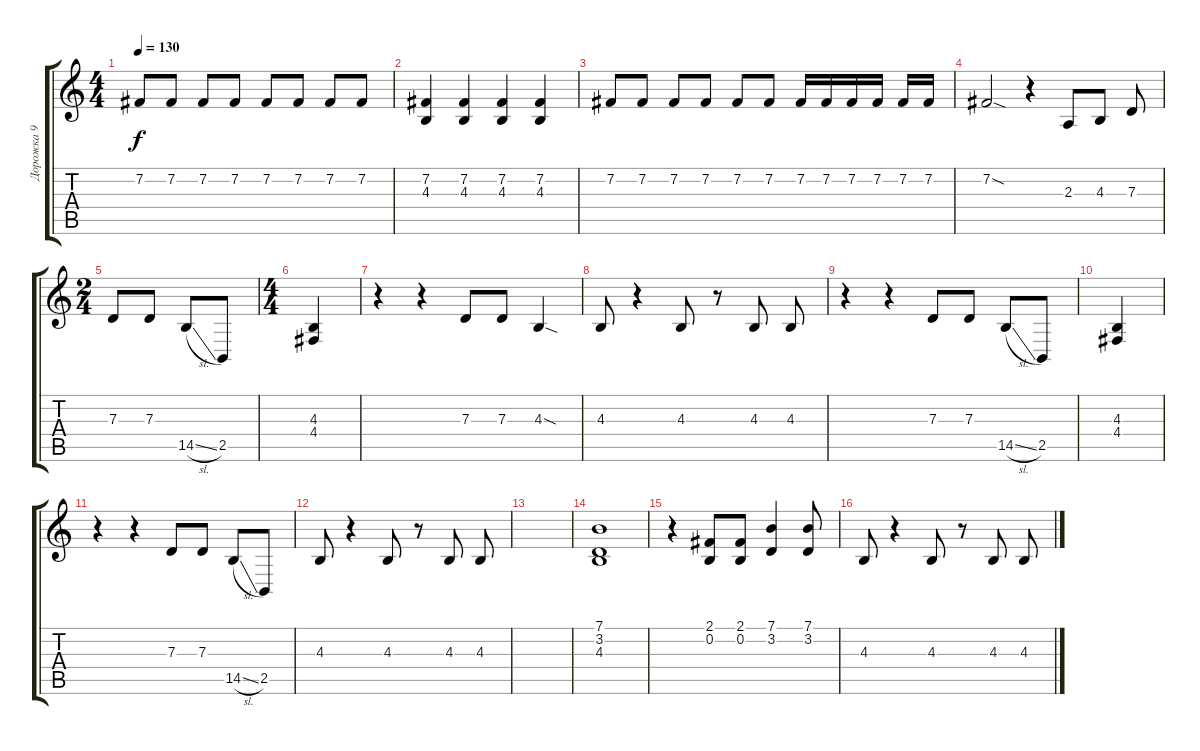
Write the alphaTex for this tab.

\track ("Дорожка 9" "Дорожка 9") {solo instrument baritonesax}
\staff {score tabs}
\tuning (E4 B3 G3 D3 A2 E2) {hide}
\ts (4 4)
\tempo 130
\clef g2
\ks c
7.2.8{dy f} 7.2.8 7.2.8 7.2.8 7.2.8 7.2.8 7.2.8 7.2.8 |
(7.2 4.3).4 (7.2 4.3).4 (7.2 4.3).4 (7.2 4.3).4 |
7.2.8 7.2.8 7.2.8 7.2.8 7.2.8 7.2.8 7.2.16 7.2.16 7.2.16 7.2.16 7.2.16 7.2.16 |
7.2{sod}.2 r.4 2.3.8 4.3.8 7.3.8 |
\ts (2 4)
7.3.8 7.3.8 14.5{sl}.8 2.5.8 |
\ts (4 4)
(4.3 4.4).4 |
r.4 r.4 7.3.8 7.3.8 4.3{sod}.4 |
4.3.8 r.4 4.3.8 r.8 4.3.8 4.3.8 |
r.4 r.4 7.3.8 7.3.8 14.5{sl}.8 2.5.8 |
(4.3 4.4).4 |
r.4 r.4 7.3.8 7.3.8 14.5{sl}.8 2.5.8 |
4.3.8 r.4 4.3.8 r.8 4.3.8 4.3.8 |
|
(7.1 3.2 4.3).1 |
r.4 (2.1 0.2).8 (2.1 0.2).8 (7.1 3.2).4 (7.1 3.2).8 |
4.3.8 r.4 4.3.8 r.8 4.3.8 4.3.8
